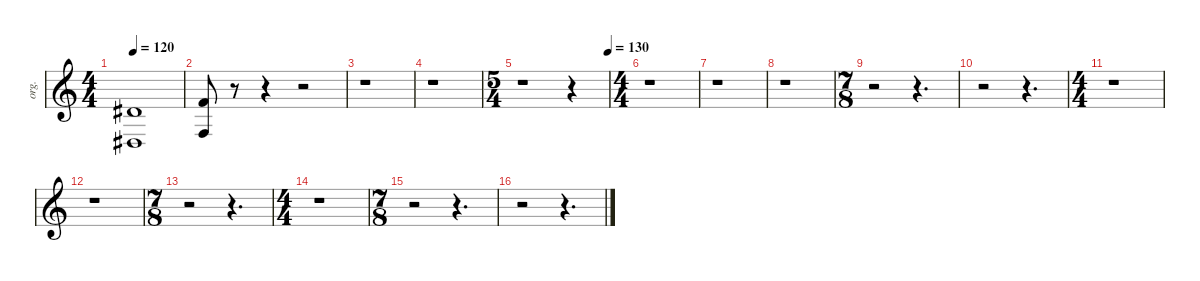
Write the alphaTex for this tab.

\defaultSystemsLayout 4
\hideDynamics
\bracketExtendMode nobrackets
\otherSystemsTrackNameOrientation horizontal
\track ("T. Rogers Keys 1" "org.") {instrument churchorgan}
\staff {score}
\tuning (Db4 Ab3 E3 B2 Gb2 Db2)
\ts (4 4)
\tempo 120
\clef g2
\ks c
(7.2{acc #} 4.4{acc #}).1{dy f beam Up} |
(9.2 6.4).8{beam Up} r.8{beam Up} r.4{beam Up} r.2{beam Up} |
r.1{beam Down} |
r.1{beam Down} |
\ts (5 4)
\beaming (8 2 2 2 4)
\tempo (130 1)
r.1{beam Down} r.4{beam Down} |
\ts (4 4)
\beaming (8 4 4)
r.1{beam Down} |
r.1{beam Down} |
r.1{beam Down} |
\ts (7 8)
\beaming (8 2 2 3)
r.2{beam Down} r.4{d beam Down} |
r.2{beam Down} r.4{d beam Down} |
\ts (4 4)
\beaming (8 4 4)
r.1{beam Down} |
r.1{beam Down} |
\ts (7 8)
\beaming (8 2 2 3)
r.2{beam Down} r.4{d beam Down} |
\ts (4 4)
\beaming (8 4 4)
r.1{beam Down} |
\ts (7 8)
\beaming (8 2 2 3)
r.2{beam Down} r.4{d beam Down} |
r.2{beam Down} r.4{d beam Down}
